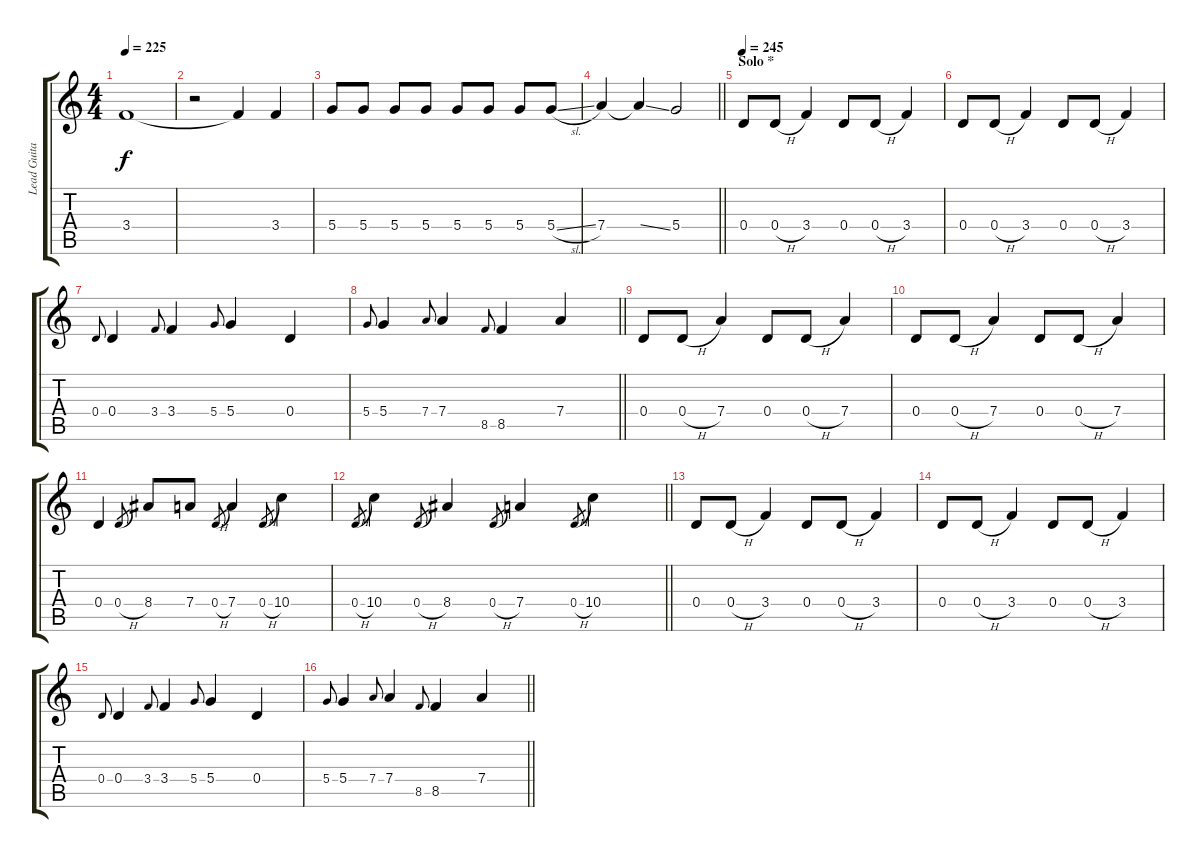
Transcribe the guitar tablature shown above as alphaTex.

\track ("Lead Guitar - Boby Cool" "Lead Guita") {instrument overdrivenguitar}
\staff {score tabs}
\tuning (E4 B3 G3 D3 A2 E2) {hide}
\ts (4 4)
\tempo 225
\clef g2
\ks c
3.4.1{dy f} |
r.2 3.4{t}.4 3.4.4 |
5.4.8 5.4.8 5.4.8 5.4.8 5.4.8 5.4.8 5.4.8 5.4{sl}.8 |
\barLineRight lightlight
7.4.4 7.4{ss t}.4 5.4.2 |
\section ("" "Solo *")
\tempo 245
0.4.8 0.4{h}.8 3.4.4 0.4.8 0.4{h}.8 3.4.4 |
0.4.8 0.4{h}.8 3.4.4 0.4.8 0.4{h}.8 3.4.4 |
0.4.8{gr onbeat} 0.4.4 3.4.8{gr onbeat} 3.4.4 5.4.8{gr onbeat} 5.4.4 0.4.4 |
\barLineRight lightlight
5.4.8{gr onbeat} 5.4.4 7.4.8{gr onbeat} 7.4.4 8.5.8{gr onbeat} 8.5.4 7.4.4 |
0.4.8 0.4{h}.8 7.4.4 0.4.8 0.4{h}.8 7.4.4 |
0.4.8 0.4{h}.8 7.4.4 0.4.8 0.4{h}.8 7.4.4 |
0.4.4 0.4{h}.8{gr} 8.4.8 7.4.8 0.4{h}.8{gr} 7.4.4 0.4{h}.8{gr} 10.4.4 |
\barLineRight lightlight
0.4{h}.8{gr} 10.4.4 0.4{h}.8{gr} 8.4.4 0.4{h}.8{gr} 7.4.4 0.4{h}.8{gr} 10.4.4 |
0.4.8 0.4{h}.8 3.4.4 0.4.8 0.4{h}.8 3.4.4 |
0.4.8 0.4{h}.8 3.4.4 0.4.8 0.4{h}.8 3.4.4 |
0.4.8{gr onbeat} 0.4.4 3.4.8{gr onbeat} 3.4.4 5.4.8{gr onbeat} 5.4.4 0.4.4 |
\barLineRight lightlight
5.4.8{gr onbeat} 5.4.4 7.4.8{gr onbeat} 7.4.4 8.5.8{gr onbeat} 8.5.4 7.4.4
